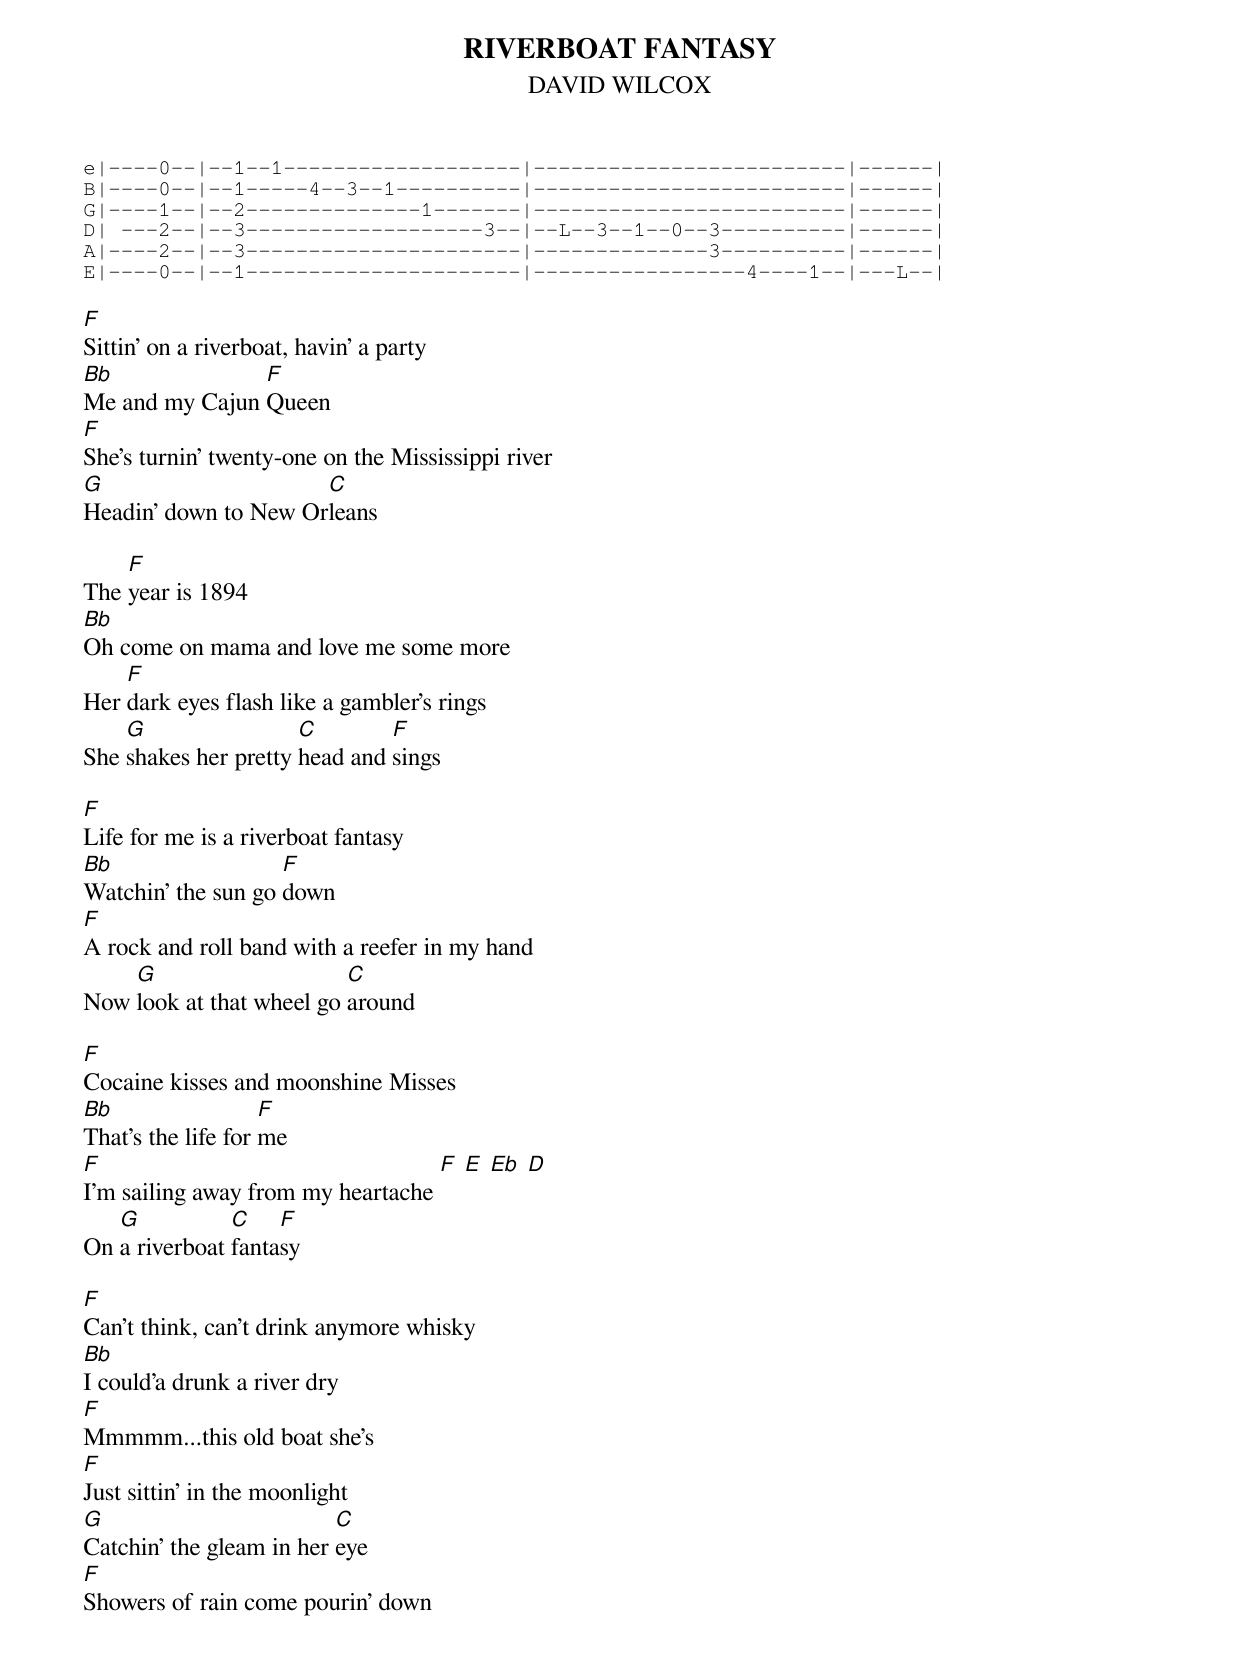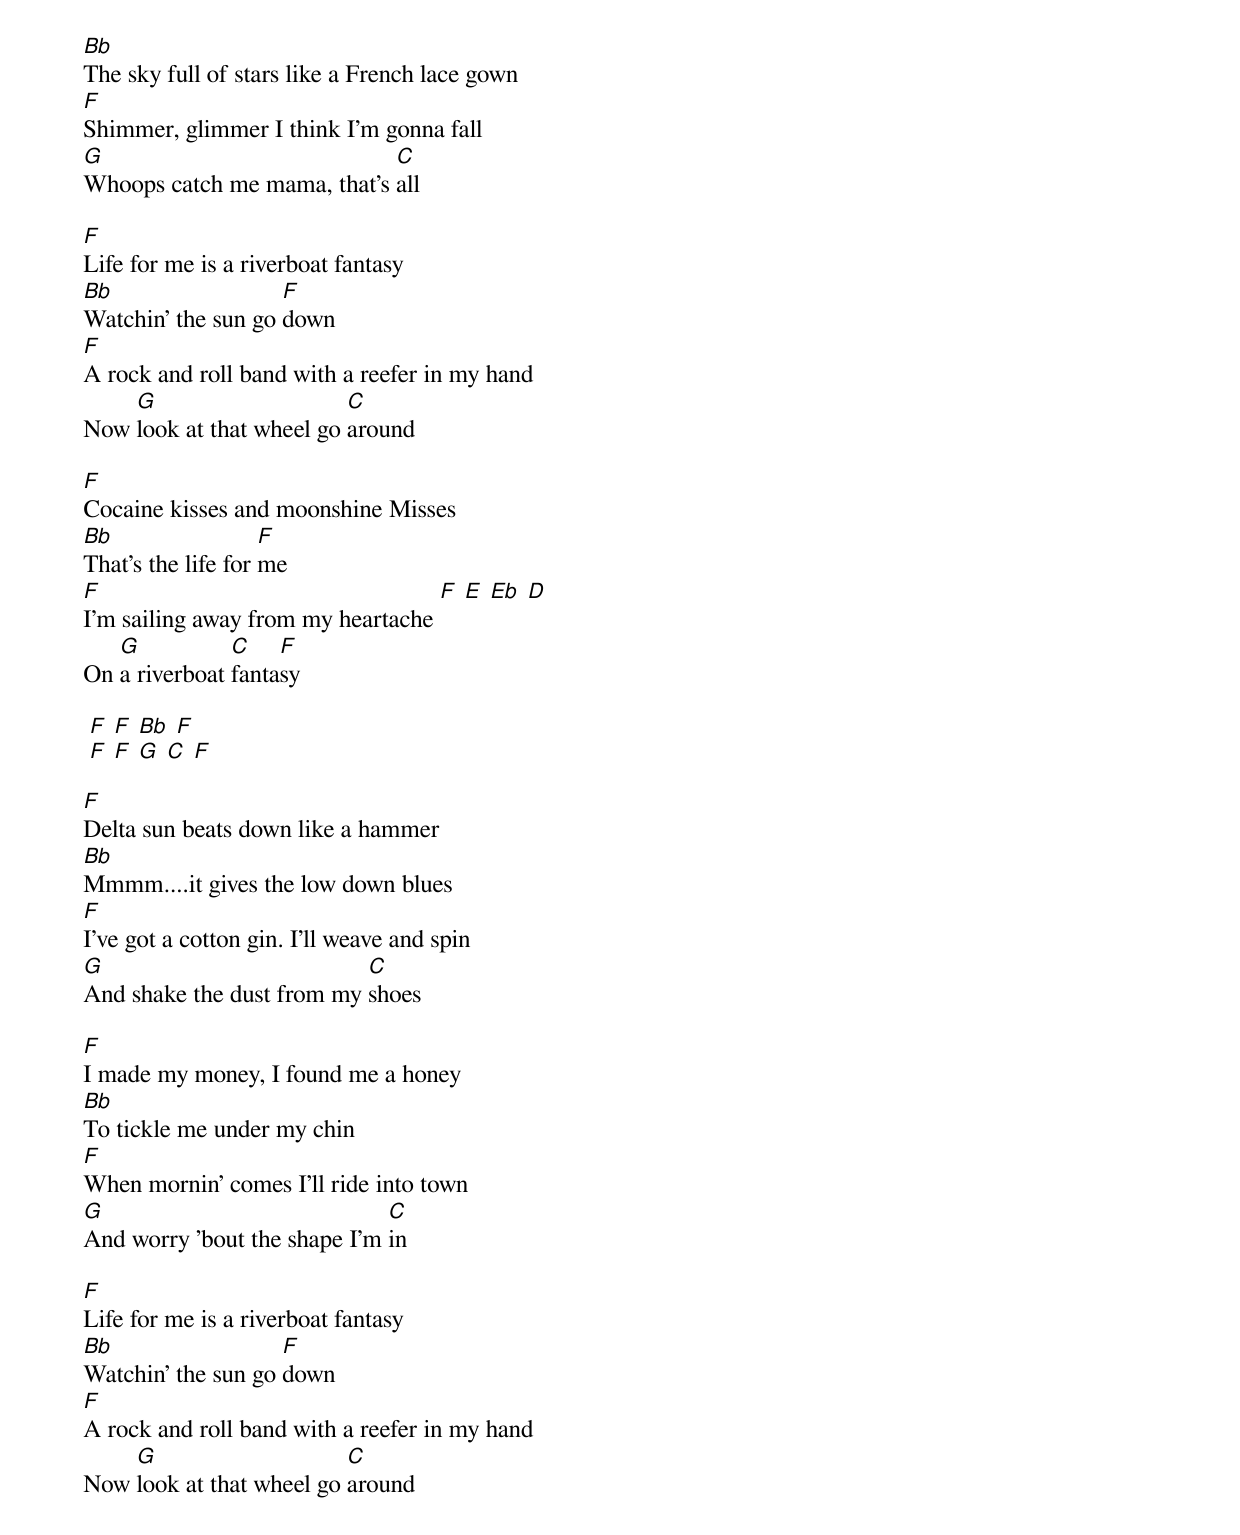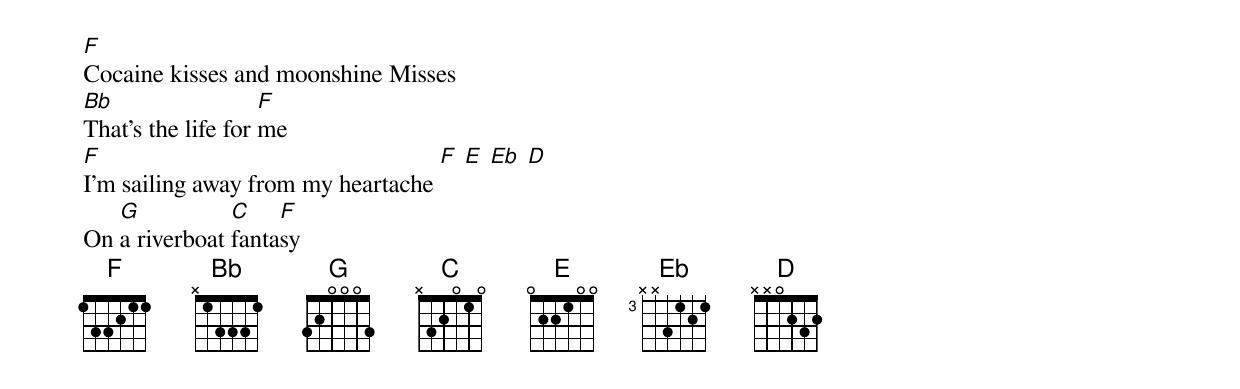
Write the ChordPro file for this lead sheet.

{title: RIVERBOAT FANTASY}
{subtitle: DAVID WILCOX}
{sot}
e|----0--|--1--1-------------------|-------------------------|------|
B|----0--|--1-----4--3--1----------|-------------------------|------|
G|----1--|--2--------------1-------|-------------------------|------|
D| ---2--|--3-------------------3--|--L--3--1--0--3----------|------|
A|----2--|--3----------------------|--------------3----------|------|
E|----0--|--1----------------------|-----------------4----1--|---L--|
{eot}

[F]Sittin' on a riverboat, havin' a party
[Bb]Me and my Cajun [F]Queen
[F]She's turnin' twenty-one on the Mississippi river
[G]Headin' down to New Or[C]leans

The [F]year is 1894
[Bb]Oh come on mama and love me some more
Her [F]dark eyes flash like a gambler's rings
She [G]shakes her pretty [C]head and [F]sings

[F]Life for me is a riverboat fantasy
[Bb]Watchin' the sun go [F]down
[F]A rock and roll band with a reefer in my hand
Now [G]look at that wheel go [C]around

[F]Cocaine kisses and moonshine Misses
[Bb]That's the life for [F]me
[F]I'm sailing away from my heartache [F] [E] [Eb] [D]
On [G]a riverboat [C]fanta[F]sy

[F]Can't think, can't drink anymore whisky
[Bb]I could'a drunk a river dry
[F]Mmmmm...this old boat she's
[F]Just sittin' in the moonlight
[G]Catchin' the gleam in her [C]eye
[F]Showers of rain come pourin' down
[Bb]The sky full of stars like a French lace gown
[F]Shimmer, glimmer I think I'm gonna fall
[G]Whoops catch me mama, that's [C]all

[F]Life for me is a riverboat fantasy
[Bb]Watchin' the sun go [F]down
[F]A rock and roll band with a reefer in my hand
Now [G]look at that wheel go [C]around

[F]Cocaine kisses and moonshine Misses
[Bb]That's the life for [F]me
[F]I'm sailing away from my heartache [F] [E] [Eb] [D]
On [G]a riverboat [C]fanta[F]sy

 [F] [F] [Bb] [F]
 [F] [F] [G] [C] [F]

[F]Delta sun beats down like a hammer
[Bb]Mmmm....it gives the low down blues
[F]I've got a cotton gin. I'll weave and spin
[G]And shake the dust from my [C]shoes

[F]I made my money, I found me a honey
[Bb]To tickle me under my chin
[F]When mornin' comes I'll ride into town
[G]And worry 'bout the shape I'm [C]in

[F]Life for me is a riverboat fantasy
[Bb]Watchin' the sun go [F]down
[F]A rock and roll band with a reefer in my hand
Now [G]look at that wheel go [C]around

[F]Cocaine kisses and moonshine Misses
[Bb]That's the life for [F]me
[F]I'm sailing away from my heartache [F] [E] [Eb] [D]
On [G]a riverboat [C]fanta[F]sy
